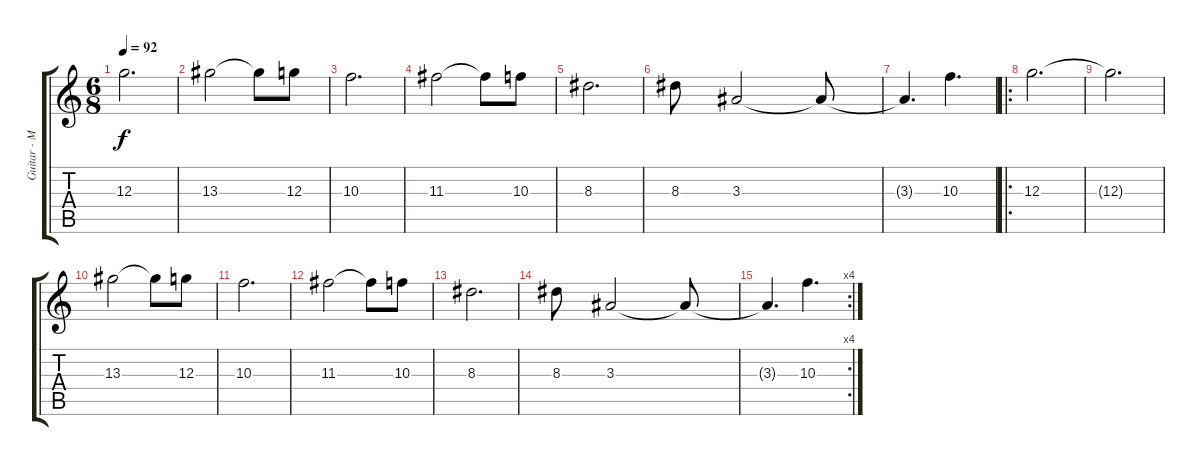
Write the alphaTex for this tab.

\track ("Guitar - Mikael Akerfeldt" "Guitar - M") {instrument overdrivenguitar}
\staff {score tabs}
\tuning (E4 B3 G3 D3 A2 E2) {hide}
\ts (6 8)
\tempo 92
\clef g2
\ks aminor
12.3{t}.2{d dy f} |
13.3.2 13.3{t}.8 12.3.8 |
10.3.2{d} |
11.3.2 11.3{t}.8 10.3.8 |
8.3.2{d} |
8.3.8 3.3.2 3.3{t}.8 |
3.3{t}.4{d} 10.3.4{d} |
\ro
12.3.2{d} |
12.3{t}.2{d} |
13.3.2 13.3{t}.8 12.3.8 |
10.3.2{d} |
11.3.2 11.3{t}.8 10.3.8 |
8.3.2{d} |
8.3.8 3.3.2 3.3{t}.8 |
\rc 4
3.3{t}.4{d} 10.3.4{d}
